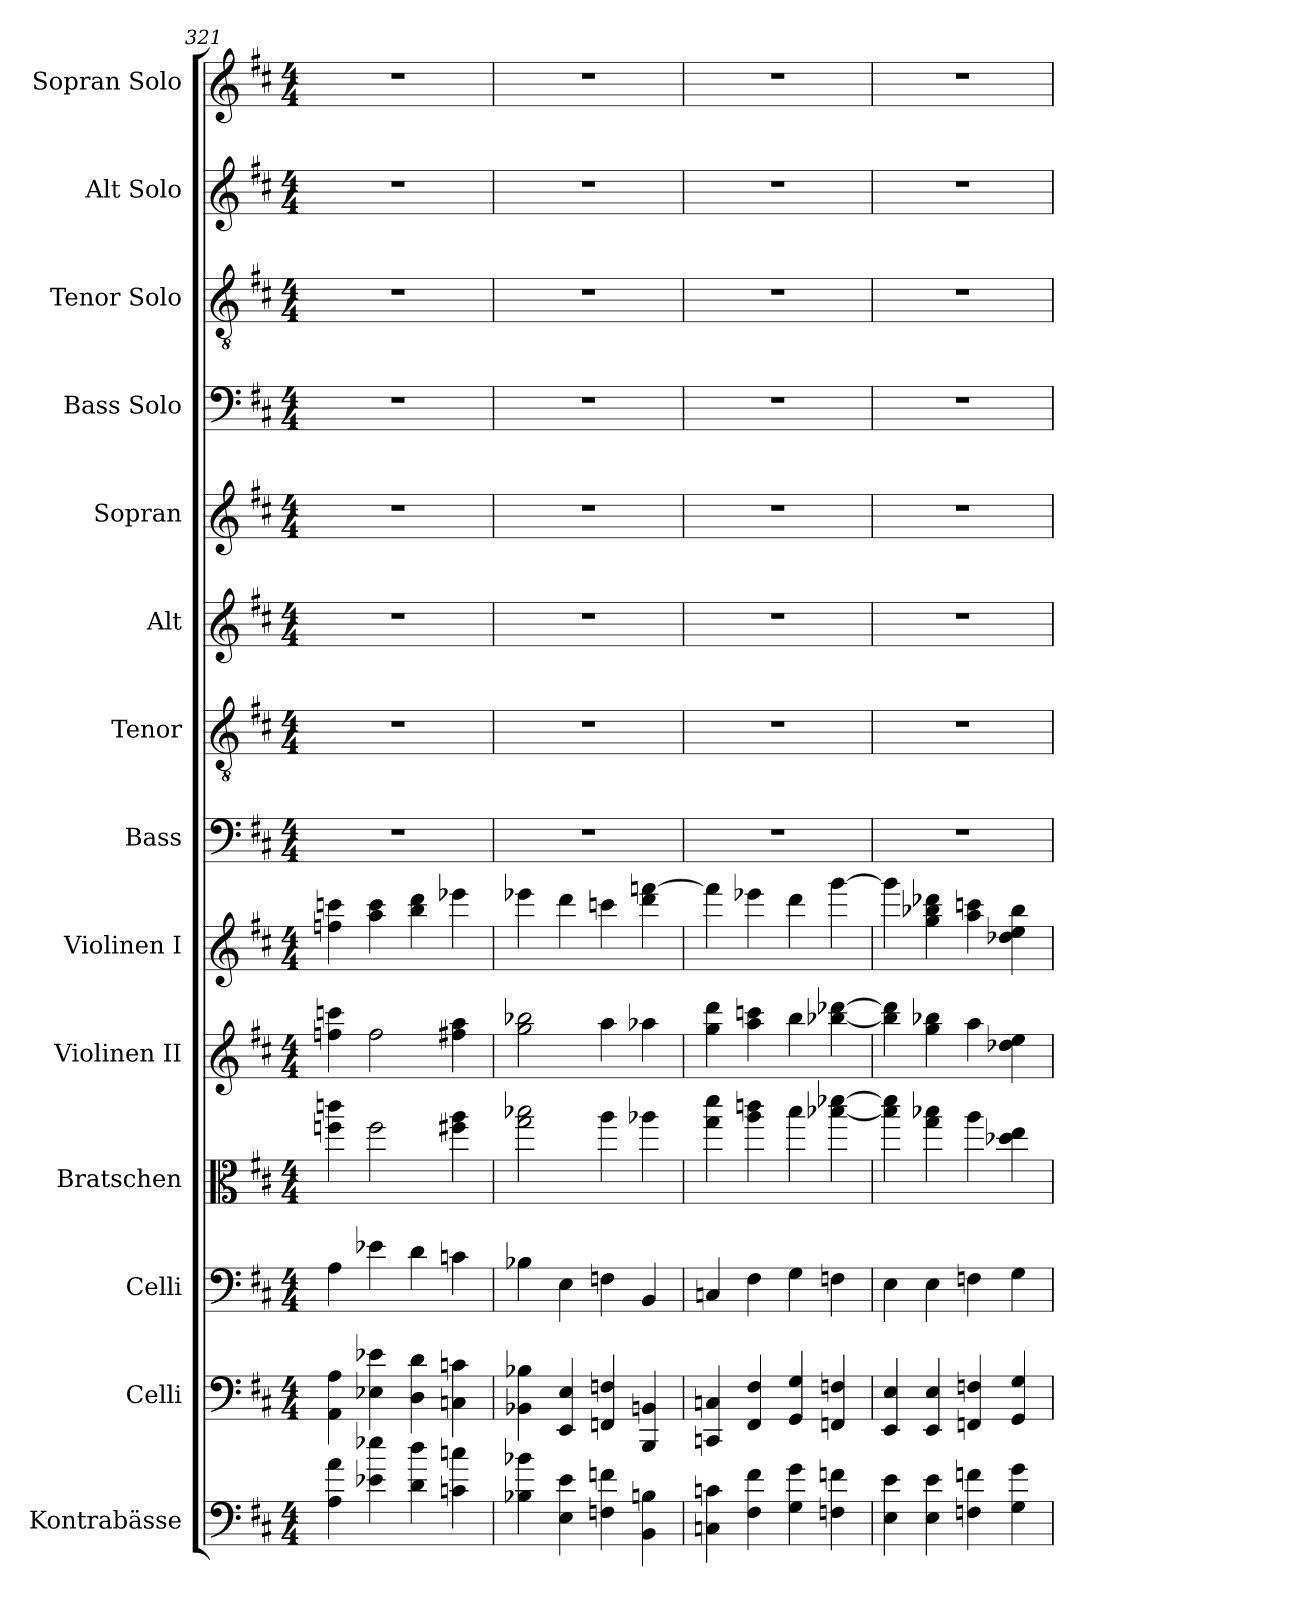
**kern	**kern	**kern	**kern	**kern	**kern	**kern	**kern	**kern	**kern	**kern	**kern	**kern	**kern
*part14	*part13	*part12	*part11	*part10	*part9	*part8	*part7	*part6	*part5	*part4	*part3	*part2	*part1
*staff14	*staff13	*staff12	*staff11	*staff10	*staff9	*staff8	*staff7	*staff6	*staff5	*staff4	*staff3	*staff2	*staff1
*I"Kontrabässe	*I"Celli	*I"Celli	*I"Bratschen	*I"Violinen II	*I"Violinen I	*I"Bass	*I"Tenor	*I"Alt	*I"Sopran	*I"Bass Solo	*I"Tenor Solo	*I"Alt Solo	*I"Sopran Solo
*	*I'Cl.	*	*	*	*I'Vl.	*I'B.	*I'T.	*I'A.	*I'S.	*I'B.S.	*I'T.S.	*I'A.S.	*I'S.S.
*clefF4	*clefF4	*clefF4	*clefC3	*clefG2	*clefG2	*clefF4	*clefGv2	*clefG2	*clefG2	*clefF4	*clefGv2	*clefG2	*clefG2
*ITrd7c12	*	*	*	*	*	*	*	*	*	*	*	*	*
*k[f#c#]	*k[f#c#]	*k[f#c#]	*k[f#c#]	*k[f#c#]	*k[f#c#]	*k[f#c#]	*k[f#c#]	*k[f#c#]	*k[f#c#]	*k[f#c#]	*k[f#c#]	*k[f#c#]	*k[f#c#]
*	*D:	*D:	*D:	*D:	*D:	*D:	*D:	*D:	*D:	*D:	*D:	*D:	*D:
*M4/4	*M4/4	*M4/4	*M4/4	*M4/4	*M4/4	*M4/4	*M4/4	*M4/4	*M4/4	*M4/4	*M4/4	*M4/4	*M4/4
=321	=321	=321	=321	=321	=321	=321	=321	=321	=321	=321	=321	=321	=321
4AA\ 4A\	4AA\ 4A\	4A\	4ffn\ 4cccn\	4ffn\ 4cccn\	4ffn\ 4cccn\	1r	1r	1r	1r	1r	1r	1r	1r
4E-X\ 4e-X\	4E-X\ 4e-X\	4e-X\	2ff\	2ff\	4aa\ 4ccc\	.	.	.	.	.	.	.	.
4D\ 4d\	4D\ 4d\	4d\	.	.	4bb\ 4ddd\	.	.	.	.	.	.	.	.
4Cn\ 4cn\	4Cn\ 4cn\	4cn\	4ff#X\ 4aa\	4ff#X\ 4aa\	4eee-X\	.	.	.	.	.	.	.	.
=322	=322	=322	=322	=322	=322	=322	=322	=322	=322	=322	=322	=322	=322
4BB-X\ 4B-X\	4BB-X\ 4B-X\	4B-X\	2gg\ 2bb-X\	2gg\ 2bb-X\	4eee-X\	1r	1r	1r	1r	1r	1r	1r	1r
4EE\ 4E\	4EE/ 4E/	4E\	.	.	4ddd\	.	.	.	.	.	.	.	.
4FFn\ 4Fn\	4FFn/ 4Fn/	4Fn\	4aa\	4aa\	4cccn\	.	.	.	.	.	.	.	.
4BBB\ 4BBn\	4BBB/ 4BBn/	4BB/	4aa-X\	4aa-X\	4ddd\ [4fffn\	.	.	.	.	.	.	.	.
!!LO:LB:g=z
=323	=323	=323	=323	=323	=323	=323	=323	=323	=323	=323	=323	=323	=323
4CCn\ 4Cn\	4CCn/ 4Cn/	4Cn/	4gg\ 4ddd\	4gg\ 4ddd\	4fff\]	1r	1r	1r	1r	1r	1r	1r	1r
4FF#\ 4F#\	4FF#/ 4F#/	4F#\	4aa\ 4cccn\	4aa\ 4cccn\	4eee-X\	.	.	.	.	.	.	.	.
4GG\ 4G\	4GG/ 4G/	4G\	4bb\	4bb\	4ddd\	.	.	.	.	.	.	.	.
4FFn\ 4Fn\	4FFn/ 4Fn/	4Fn\	[4bb-X\ [4ddd-X\	[4bb-X\ [4ddd-X\	[4ggg\	.	.	.	.	.	.	.	.
=324	=324	=324	=324	=324	=324	=324	=324	=324	=324	=324	=324	=324	=324
4EE\ 4E\	4EE/ 4E/	4E\	4bb-\] 4ddd-\]	4bb-\] 4ddd-\]	4ggg\]	1r	1r	1r	1r	1r	1r	1r	1r
4EE\ 4E\	4EE/ 4E/	4E\	4gg\ 4bb-X\	4gg\ 4bb-X\	4gg\ 4bb-X\ 4ddd-X\	.	.	.	.	.	.	.	.
4FFn\ 4Fn\	4FFn/ 4Fn/	4Fn\	4aa\	4aa\	4aa\ 4cccn\	.	.	.	.	.	.	.	.
4GG\ 4G\	4GG/ 4G/	4G\	4dd-X\ 4ee\	4dd-X\ 4ee\	4dd-X\ 4ee\ 4bb-\	.	.	.	.	.	.	.	.
=	=	=	=	=	=	=	=	=	=	=	=	=	=
*-	*-	*-	*-	*-	*-	*-	*-	*-	*-	*-	*-	*-	*-
